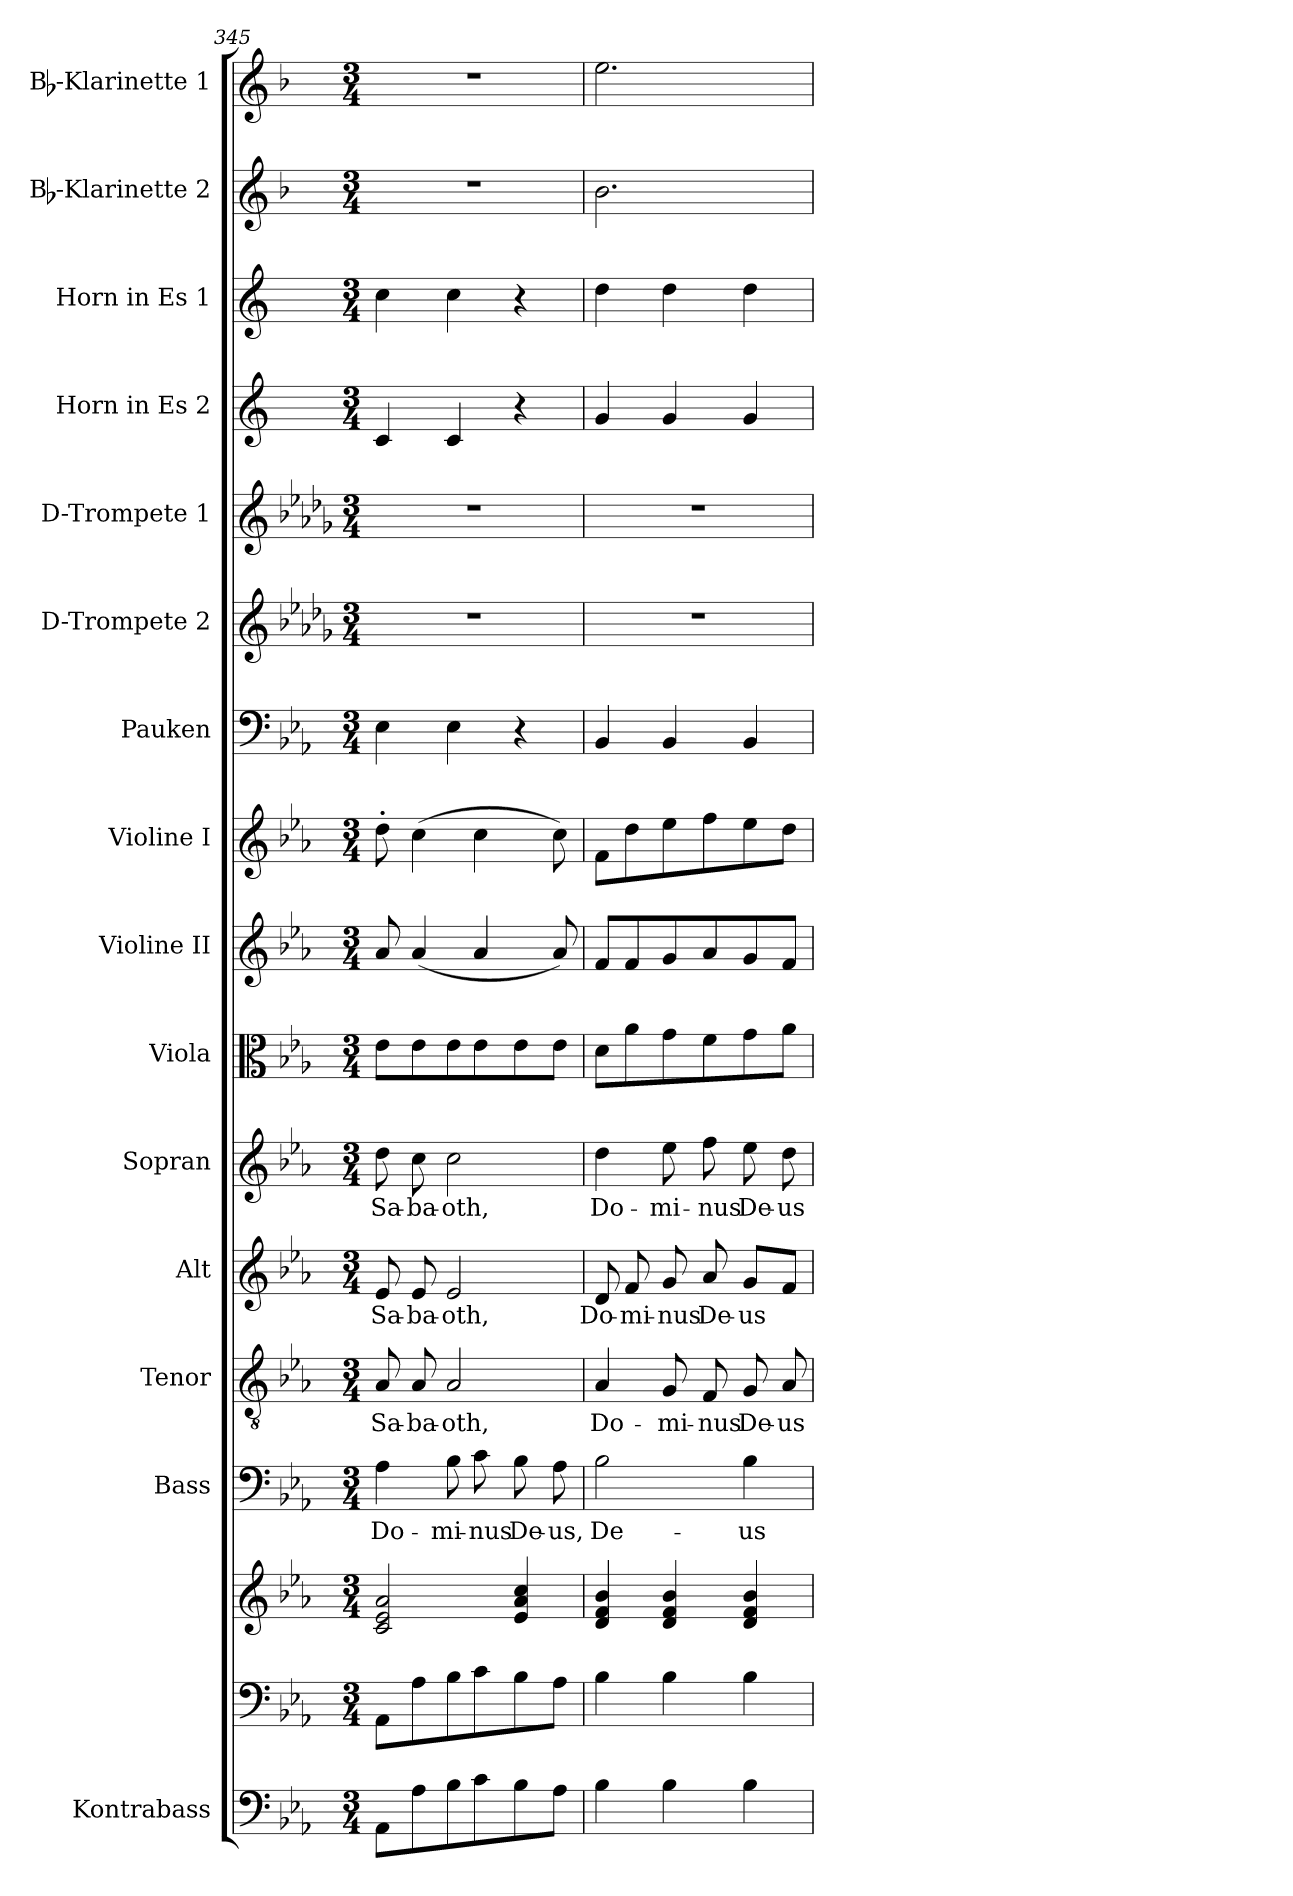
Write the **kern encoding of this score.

**kern	**kern	**kern	**kern	**text	**kern	**text	**kern	**text	**kern	**text	**kern	**kern	**kern	**kern	**kern	**kern	**kern	**kern	**kern	**kern
*part16	*part15	*part15	*part14	*part14	*part13	*part13	*part12	*part12	*part11	*part11	*part10	*part9	*part8	*part7	*part6	*part5	*part4	*part3	*part2	*part1
*staff17	*staff16	*staff15	*staff14	*staff14	*staff13	*staff13	*staff12	*staff12	*staff11	*staff11	*staff10	*staff9	*staff8	*staff7	*staff6	*staff5	*staff4	*staff3	*staff2	*staff1
*I"Kontrabass	*	*	*I"Bass	*	*I"Tenor	*	*I"Alt	*	*I"Sopran	*	*I"Viola	*I"Violine II	*I"Violine I	*I"Pauken	*I"D-Trompete 2	*I"D-Trompete 1	*I"Horn in Es 2	*I"Horn in Es 1	*I"Bb-Klarinette 2	*I"Bb-Klarinette 1
*I'Kb.	*	*	*I'B.	*	*I'T.	*	*I'A.	*	*I'S.	*	*I'Vla.	*I'Vl. II	*I'Vl. I	*I'Pk.	*I'D Trp. 2	*I'D Trp. 1	*	*	*I'Bb Kl. 2	*I'Bb Kl. 1
*clefF4	*clefF4	*clefG2	*clefF4	*	*clefGv2	*	*clefG2	*	*clefG2	*	*clefC3	*clefG2	*clefG2	*clefF4	*clefG2	*clefG2	*clefG2	*clefG2	*clefG2	*clefG2
*ITrd7c12	*	*	*	*	*	*	*	*	*	*	*	*	*	*	*ITrd-1c-2	*ITrd-1c-2	*ITrd5c9	*ITrd5c9	*ITrd1c2	*ITrd1c2
*k[b-e-a-]	*k[b-e-a-]	*k[b-e-a-]	*k[b-e-a-]	*	*k[b-e-a-]	*	*k[b-e-a-]	*	*k[b-e-a-]	*	*k[b-e-a-]	*k[b-e-a-]	*k[b-e-a-]	*k[b-e-a-]	*k[b-e-a-]	*k[b-e-a-]	*k[b-e-a-]	*k[b-e-a-]	*k[b-e-a-]	*k[b-e-a-]
*E-:	*E-:	*E-:	*E-:	*	*E-:	*	*E-:	*	*E-:	*	*E-:	*E-:	*E-:	*E-:	*E-:	*E-:	*E-:	*E-:	*E-:	*E-:
*M3/4	*M3/4	*M3/4	*M3/4	*	*M3/4	*	*M3/4	*	*M3/4	*	*M3/4	*M3/4	*M3/4	*M3/4	*M3/4	*M3/4	*M3/4	*M3/4	*M3/4	*M3/4
=345	=345	=345	=345	=345	=345	=345	=345	=345	=345	=345	=345	=345	=345	=345	=345	=345	=345	=345	=345	=345
!	!	!	!	!LO:LY:b	!	!LO:LY:b	!	!LO:LY:b	!	!LO:LY:b	!	!	!	!	!	!	!	!	!	!
8AAA-\L	8AA-\L	2c/ 2e-/ 2a-/	4A-\	Do-	8A-/	Sa-	8e-/	Sa-	8dd\	Sa-	8e-\L	8a-/	8dd'>\	4E-\	2.r	2.r	4E-/	4e-\	2.r	2.r
!	!	!	!	!	!	!LO:LY:b	!	!LO:LY:b	!	!LO:LY:b	!	!	!	!	!	!	!	!	!	!
8AA-\	8A-\	.	.	.	8A-/	-ba-	8e-/	-ba-	8cc\	-ba-	8e-\	(<4a-/	(>4cc\	.	.	.	.	.	.	.
!	!	!	!	!LO:LY:b	!	!LO:LY:b	!	!LO:LY:b	!	!LO:LY:b	!	!	!	!	!	!	!	!	!	!
8BB-\	8B-\	.	8B-\	-mi-	2A-/	-oth,	2e-/	-oth,	2cc\	-oth,	8e-\	.	.	4E-\	.	.	4E-/	4e-\	.	.
!	!	!	!	!LO:LY:b	!	!	!	!	!	!	!	!	!	!	!	!	!	!	!	!
8C\	8c\	.	8c\	-nus	.	.	.	.	.	.	8e-\	4a-/	4cc\	.	.	.	.	.	.	.
!	!	!	!	!LO:LY:b	!	!	!	!	!	!	!	!	!	!	!	!	!	!	!	!
8BB-\	8B-\	4e-/ 4a-/ 4cc/	8B-\	De-	.	.	.	.	.	.	8e-\	.	.	4r	.	.	4r	4r	.	.
!	!	!	!	!LO:LY:b	!	!	!	!	!	!	!	!	!	!	!	!	!	!	!	!
8AA-\J	8A-\J	.	8A-\	-us,	.	.	.	.	.	.	8e-\J	8a-/)	8cc\)	.	.	.	.	.	.	.
!!LO:PB:g=z
=346	=346	=346	=346	=346	=346	=346	=346	=346	=346	=346	=346	=346	=346	=346	=346	=346	=346	=346	=346	=346
!	!	!	!	!LO:LY:b	!	!LO:LY:b	!	!LO:LY:b	!	!LO:LY:b	!	!	!	!	!	!	!	!	!	!
4BB-\	4B-\	4d/ 4f/ 4b-/	2B-\	De-	4A-/	Do-	8d/	Do-	4dd\	Do-	8d\L	8f/L	8f\L	4BB-/	2.r	2.r	4B-/	4f\	2.a-\	2.dd\
!	!	!	!	!	!	!	!	!LO:LY:b	!	!	!	!	!	!	!	!	!	!	!	!
.	.	.	.	.	.	.	8f/	-mi-	.	.	8a-\	8f/	8dd\	.	.	.	.	.	.	.
!	!	!	!	!	!	!LO:LY:b	!	!LO:LY:b	!	!LO:LY:b	!	!	!	!	!	!	!	!	!	!
4BB-\	4B-\	4d/ 4f/ 4b-/	.	.	8G/	-mi-	8g/	-nus	8ee-\	-mi-	8g\	8g/	8ee-\	4BB-/	.	.	4B-/	4f\	.	.
!	!	!	!	!	!	!LO:LY:b	!	!LO:LY:b	!	!LO:LY:b	!	!	!	!	!	!	!	!	!	!
.	.	.	.	.	8F/	-nus	8a-/	De-	8ff\	-nus	8f\	8a-/	8ff\	.	.	.	.	.	.	.
!	!	!	!	!LO:LY:b	!	!LO:LY:b	!	!LO:LY:b	!	!LO:LY:b	!	!	!	!	!	!	!	!	!	!
4BB-\	4B-\	4d/ 4f/ 4b-/	4B-\	-us	8G/	De-	8g/L	-us	8ee-\	De-	8g\	8g/	8ee-\	4BB-/	.	.	4B-/	4f\	.	.
!	!	!	!	!	!	!LO:LY:b	!	!	!	!LO:LY:b	!	!	!	!	!	!	!	!	!	!
.	.	.	.	.	8A-/	-us	8f/J	.	8dd\	-us	8a-\J	8f/J	8dd\J	.	.	.	.	.	.	.
=	=	=	=	=	=	=	=	=	=	=	=	=	=	=	=	=	=	=	=	=
*-	*-	*-	*-	*-	*-	*-	*-	*-	*-	*-	*-	*-	*-	*-	*-	*-	*-	*-	*-	*-
